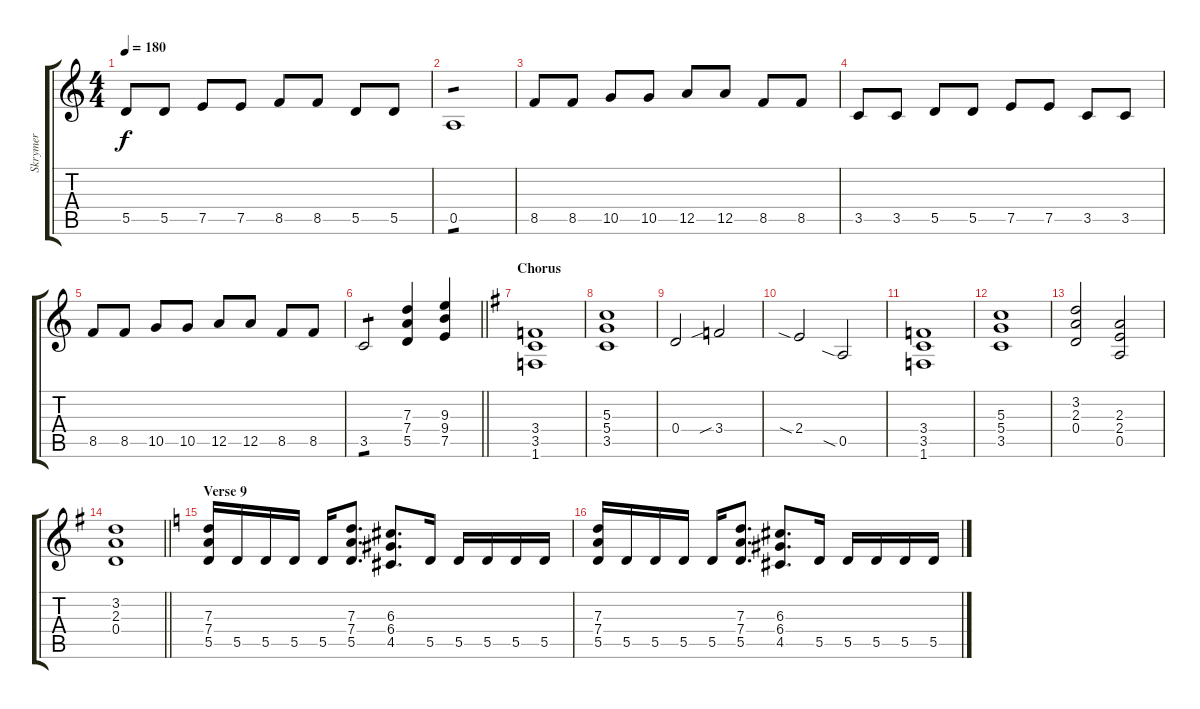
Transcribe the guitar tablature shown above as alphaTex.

\track ("Skrymer" "Skrymer") {instrument distortionguitar}
\staff {score tabs}
\tuning (E4 B3 G3 D3 A2 E2) {hide}
\ts (4 4)
\tempo 180
\clef g2
\ks c
5.5.8{dy f} 5.5.8 7.5.8 7.5.8 8.5.8 8.5.8 5.5.8 5.5.8 |
0.5.1{tp 1} |
8.5.8 8.5.8 10.5.8 10.5.8 12.5.8 12.5.8 8.5.8 8.5.8 |
3.5.8 3.5.8 5.5.8 5.5.8 7.5.8 7.5.8 3.5.8 3.5.8 |
8.5.8 8.5.8 10.5.8 10.5.8 12.5.8 12.5.8 8.5.8 8.5.8 |
\barLineRight lightlight
3.5.2{tp 1} (7.3 7.4 5.5).4 (9.3 9.4 7.5).4 |
\section ("" "Chorus")
\ks g
(3.4 3.5 1.6).1 |
(5.3 5.4 3.5).1 |
0.4.2 3.4{sib}.2 |
2.4{sia}.2 0.5{sia}.2 |
(3.4 3.5 1.6).1 |
(5.3 5.4 3.5).1 |
(3.2 2.3 0.4).2 (2.3 2.4 0.5).2 |
\barLineRight lightlight
(3.2 2.3 0.4).1 |
\section ("" "Verse 9")
\ks c
(7.3 7.4 5.5).16{instrument distortionguitar} 5.5.16 5.5.16 5.5.16 5.5.16 (7.3 7.4 5.5).8{d} (6.3 6.4 4.5).8{d} 5.5.16 5.5.16 5.5.16 5.5.16 5.5.16 |
(7.3 7.4 5.5).16 5.5.16 5.5.16 5.5.16 5.5.16 (7.3 7.4 5.5).8{d} (6.3 6.4 4.5).8{d} 5.5.16 5.5.16 5.5.16 5.5.16 5.5.16
